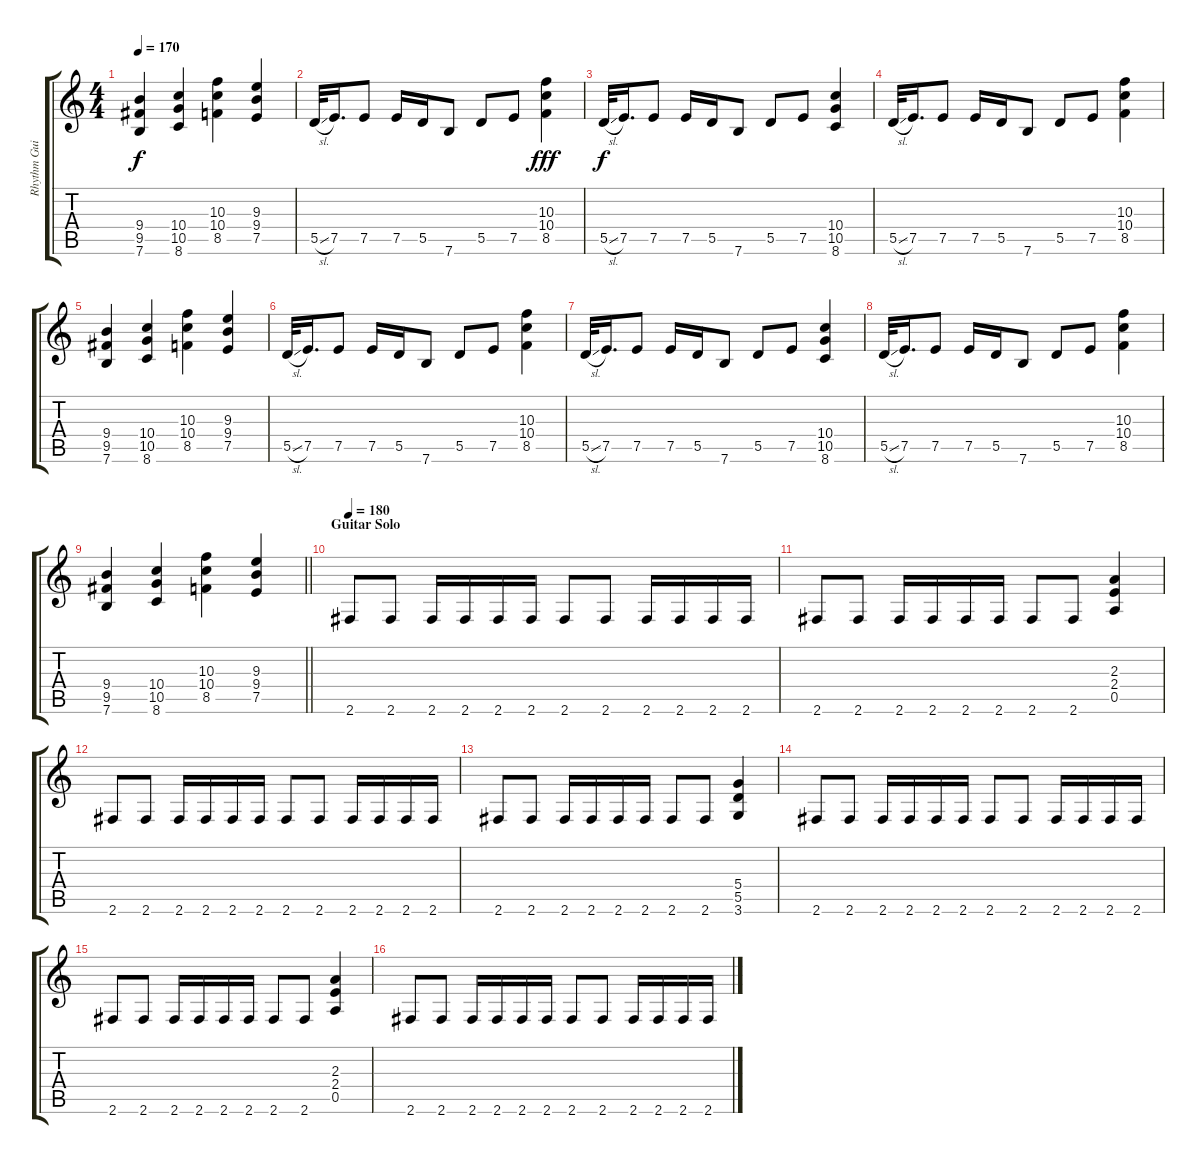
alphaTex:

\track ("Rhythm Guitar" "Rhythm Gui") {instrument overdrivenguitar}
\staff {score tabs}
\tuning (E4 B3 G3 D3 A2 E2) {hide}
\ts (4 4)
\tempo 170
\clef g2
\ks c
(9.4 9.5 7.6).4{dy f} (10.4 10.5 8.6).4 (10.3 10.4 8.5).4 (9.3 9.4 7.5).4 |
5.5{sl}.32 7.5.16{d} 7.5.8 7.5.16 5.5.16 7.6.8 5.5.8 7.5.8 (10.3 10.4 8.5).4{dy fff} |
5.5{sl}.32{dy f} 7.5.16{d} 7.5.8 7.5.16 5.5.16 7.6.8 5.5.8 7.5.8 (10.4 10.5 8.6).4 |
5.5{sl}.32 7.5.16{d} 7.5.8 7.5.16 5.5.16 7.6.8 5.5.8 7.5.8 (10.3 10.4 8.5).4 |
(9.4 9.5 7.6).4 (10.4 10.5 8.6).4 (10.3 10.4 8.5).4 (9.3 9.4 7.5).4 |
5.5{sl}.32 7.5.16{d} 7.5.8 7.5.16 5.5.16 7.6.8 5.5.8 7.5.8 (10.3 10.4 8.5).4 |
5.5{sl}.32 7.5.16{d} 7.5.8 7.5.16 5.5.16 7.6.8 5.5.8 7.5.8 (10.4 10.5 8.6).4 |
5.5{sl}.32 7.5.16{d} 7.5.8 7.5.16 5.5.16 7.6.8 5.5.8 7.5.8 (10.3 10.4 8.5).4 |
\barLineRight lightlight
(9.4 9.5 7.6).4 (10.4 10.5 8.6).4 (10.3 10.4 8.5).4 (9.3 9.4 7.5).4 |
\section ("" "Guitar Solo")
\tempo 180
2.6.8{volume 11} 2.6.8 2.6.16 2.6.16 2.6.16 2.6.16 2.6.8 2.6.8 2.6.16 2.6.16 2.6.16 2.6.16 |
2.6.8 2.6.8 2.6.16 2.6.16 2.6.16 2.6.16 2.6.8 2.6.8 (2.3 2.4 0.5).4 |
2.6.8 2.6.8 2.6.16 2.6.16 2.6.16 2.6.16 2.6.8 2.6.8 2.6.16 2.6.16 2.6.16 2.6.16 |
2.6.8 2.6.8 2.6.16 2.6.16 2.6.16 2.6.16 2.6.8 2.6.8 (5.4 5.5 3.6).4 |
2.6.8 2.6.8 2.6.16 2.6.16 2.6.16 2.6.16 2.6.8 2.6.8 2.6.16 2.6.16 2.6.16 2.6.16 |
2.6.8 2.6.8 2.6.16 2.6.16 2.6.16 2.6.16 2.6.8 2.6.8 (2.3 2.4 0.5).4 |
2.6.8 2.6.8 2.6.16 2.6.16 2.6.16 2.6.16 2.6.8 2.6.8 2.6.16 2.6.16 2.6.16 2.6.16
